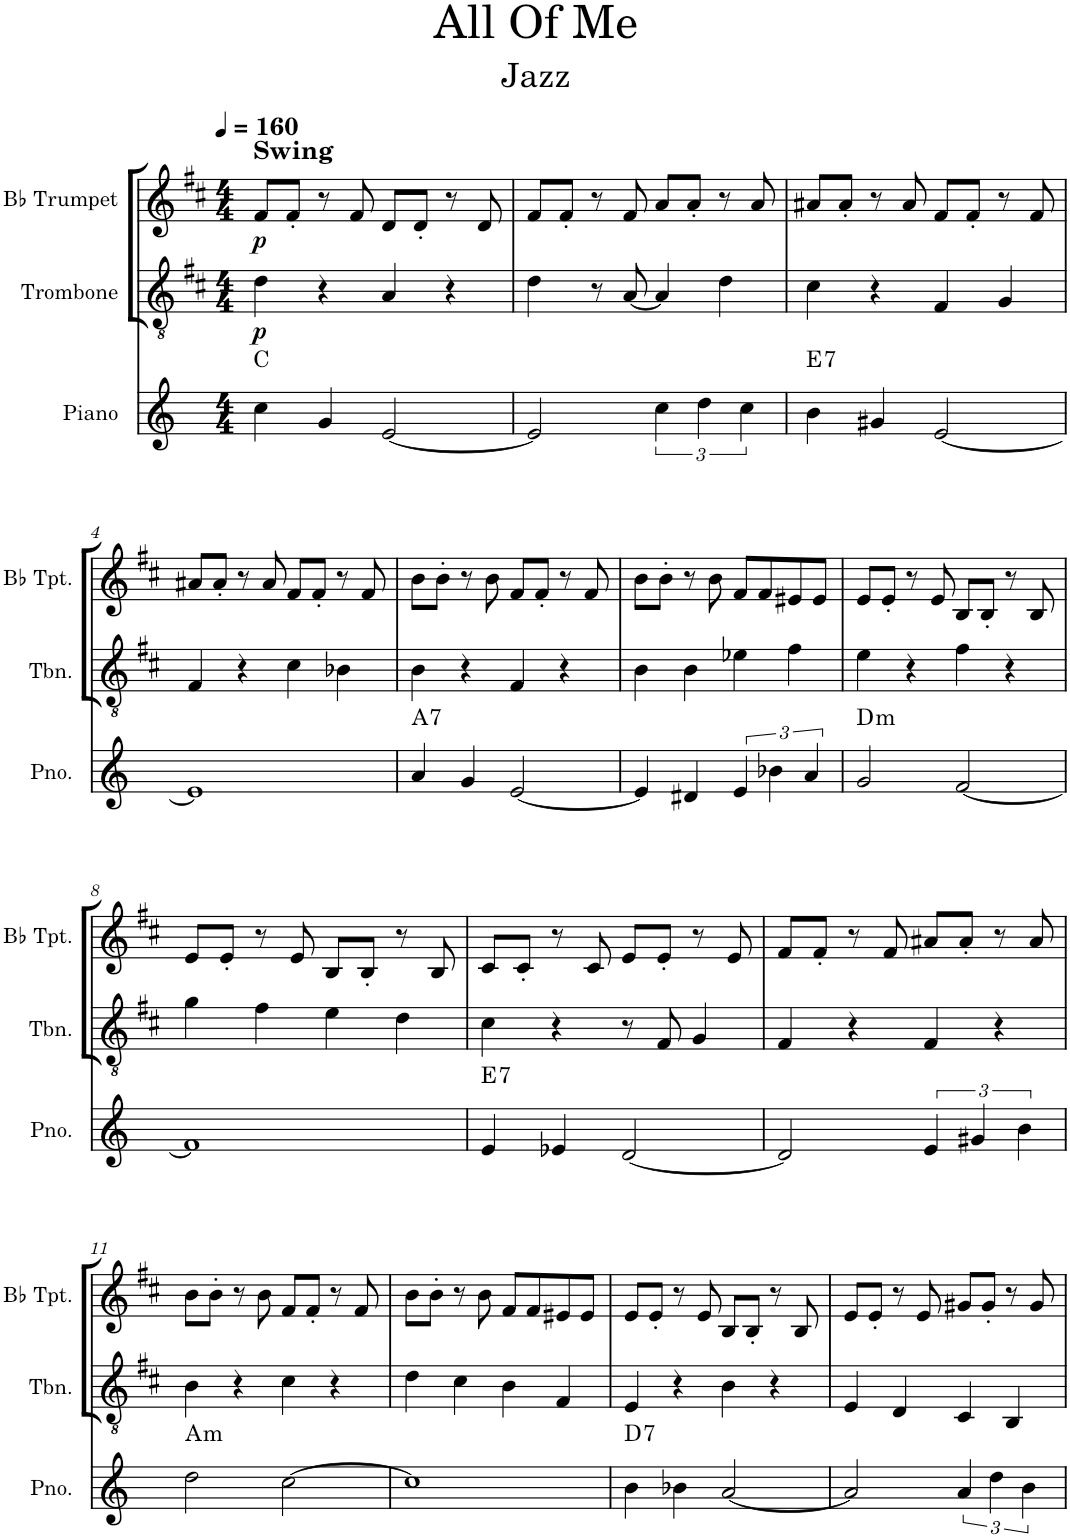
**kern	**harte	**kern	**dynam	**kern	**dynam
*part3	*part3	*part2	*part2	*part1	*part1
*staff3	*	*staff2	*staff2	*staff1	*staff1
*I"Piano	*	*I"Trombone	*	*I"Bb Trumpet	*
*I'Pno.	*	*I'Tbn.	*	*I'Bb Tpt.	*
*clefG2	*	*clefGv2	*	*clefG2	*
*	*	*Trd1c2	*	*Trd1c2	*
*k[]	*	*k[f#c#]	*	*k[f#c#]	*
*M4/4	*	*M4/4	*	*M4/4	*
*MM160	*	*MM160	*	*MM160	*
=1	=1	=1	=1	=1	=1
!	!	!	!	!LO:TX:a:B:t=Swing	!
!	!	!	!LO:DY:b	!	!LO:DY:b
4cc\	C:maj	4d\	p	8f#/L	p
.	.	.	.	8f#'/J	.
4g/	.	4r	.	8r	.
.	.	.	.	8f#/	.
[2e/	.	4A/	.	8d/L	.
.	.	.	.	8d'/J	.
.	.	4r	.	8r	.
.	.	.	.	8d/	.
=2	=2	=2	=2	=2	=2
2e/]	.	4d\	.	8f#/L	.
.	.	.	.	8f#'/J	.
.	.	8r	.	8r	.
.	.	[8A/	.	8f#/	.
6cc\	.	4A/]	.	8a/L	.
.	.	.	.	8a'/J	.
6dd\	.	.	.	.	.
.	.	4d\	.	8r	.
6cc\	.	.	.	.	.
.	.	.	.	8a/	.
=3	=3	=3	=3	=3	=3
!	!LO:H:kt=7	!	!	!	!
4b\	E:7	4c#\	.	8a#X/L	.
.	.	.	.	8a#'/J	.
4g#X/	.	4r	.	8r	.
.	.	.	.	8a#/	.
[2e/	.	4F#/	.	8f#/L	.
.	.	.	.	8f#'/J	.
.	.	4G/	.	8r	.
.	.	.	.	8f#/	.
!!LO:LB:g=z
=4	=4	=4	=4	=4	=4
1e]	.	4F#/	.	8a#X/L	.
.	.	.	.	8a#'/J	.
.	.	4r	.	8r	.
.	.	.	.	8a#/	.
.	.	4c#\	.	8f#/L	.
.	.	.	.	8f#'/J	.
.	.	4B-X\	.	8r	.
.	.	.	.	8f#/	.
=5	=5	=5	=5	=5	=5
!	!LO:H:kt=7	!	!	!	!
4a/	A:7	4B\	.	8b\L	.
.	.	.	.	8b'\J	.
4g/	.	4r	.	8r	.
.	.	.	.	8b\	.
[2e/	.	4F#/	.	8f#/L	.
.	.	.	.	8f#'/J	.
.	.	4r	.	8r	.
.	.	.	.	8f#/	.
=6	=6	=6	=6	=6	=6
4e/]	.	4B\	.	8b\L	.
.	.	.	.	8b'\J	.
4d#X/	.	4B\	.	8r	.
.	.	.	.	8b\	.
6e/	.	4e-X\	.	8f#/L	.
.	.	.	.	8f#/	.
6b-X\	.	.	.	.	.
.	.	4f#\	.	8e#X/	.
6a/	.	.	.	.	.
.	.	.	.	8e#/J	.
=7	=7	=7	=7	=7	=7
!	!LO:H:kt=m	!	!	!	!
2g/	D:min	4e\	.	8e/L	.
.	.	.	.	8e'/J	.
.	.	4r	.	8r	.
.	.	.	.	8e/	.
[2f/	.	4f#\	.	8B/L	.
.	.	.	.	8B'/J	.
.	.	4r	.	8r	.
.	.	.	.	8B/	.
!!LO:LB:g=z
=8	=8	=8	=8	=8	=8
1f]	.	4g\	.	8e/L	.
.	.	.	.	8e'/J	.
.	.	4f#\	.	8r	.
.	.	.	.	8e/	.
.	.	4e\	.	8B/L	.
.	.	.	.	8B'/J	.
.	.	4d\	.	8r	.
.	.	.	.	8B/	.
=9	=9	=9	=9	=9	=9
!	!LO:H:kt=7	!	!	!	!
4e/	E:7	4c#\	.	8c#/L	.
.	.	.	.	8c#'/J	.
4e-X/	.	4r	.	8r	.
.	.	.	.	8c#/	.
[2d/	.	8r	.	8e/L	.
.	.	8F#/	.	8e'/J	.
.	.	4G/	.	8r	.
.	.	.	.	8e/	.
=10	=10	=10	=10	=10	=10
2d/]	.	4F#/	.	8f#/L	.
.	.	.	.	8f#'/J	.
.	.	4r	.	8r	.
.	.	.	.	8f#/	.
6e/	.	4F#/	.	8a#X/L	.
.	.	.	.	8a#'/J	.
6g#X/	.	.	.	.	.
.	.	4r	.	8r	.
6b\	.	.	.	.	.
.	.	.	.	8a#/	.
!!LO:LB:g=z
=11	=11	=11	=11	=11	=11
!	!LO:H:kt=m	!	!	!	!
2dd\	A:min	4B\	.	8b\L	.
.	.	.	.	8b'\J	.
.	.	4r	.	8r	.
.	.	.	.	8b\	.
[2cc\	.	4c#\	.	8f#/L	.
.	.	.	.	8f#'/J	.
.	.	4r	.	8r	.
.	.	.	.	8f#/	.
=12	=12	=12	=12	=12	=12
1cc]	.	4d\	.	8b\L	.
.	.	.	.	8b'\J	.
.	.	4c#\	.	8r	.
.	.	.	.	8b\	.
.	.	4B\	.	8f#/L	.
.	.	.	.	8f#/	.
.	.	4F#/	.	8e#X/	.
.	.	.	.	8e#/J	.
=13	=13	=13	=13	=13	=13
!	!LO:H:kt=7	!	!	!	!
4b\	D:7	4E/	.	8e/L	.
.	.	.	.	8e'/J	.
4b-X\	.	4r	.	8r	.
.	.	.	.	8e/	.
[2a/	.	4B\	.	8B/L	.
.	.	.	.	8B'/J	.
.	.	4r	.	8r	.
.	.	.	.	8B/	.
=14	=14	=14	=14	=14	=14
2a/]	.	4E/	.	8e/L	.
.	.	.	.	8e'/J	.
.	.	4D/	.	8r	.
.	.	.	.	8e/	.
6a/	.	4C#/	.	8g#X/L	.
.	.	.	.	8g#'/J	.
6dd\	.	.	.	.	.
.	.	4BB/	.	8r	.
6b\	.	.	.	.	.
.	.	.	.	8g#/	.
=	=	=	=	=	=
*-	*-	*-	*-	*-	*-
